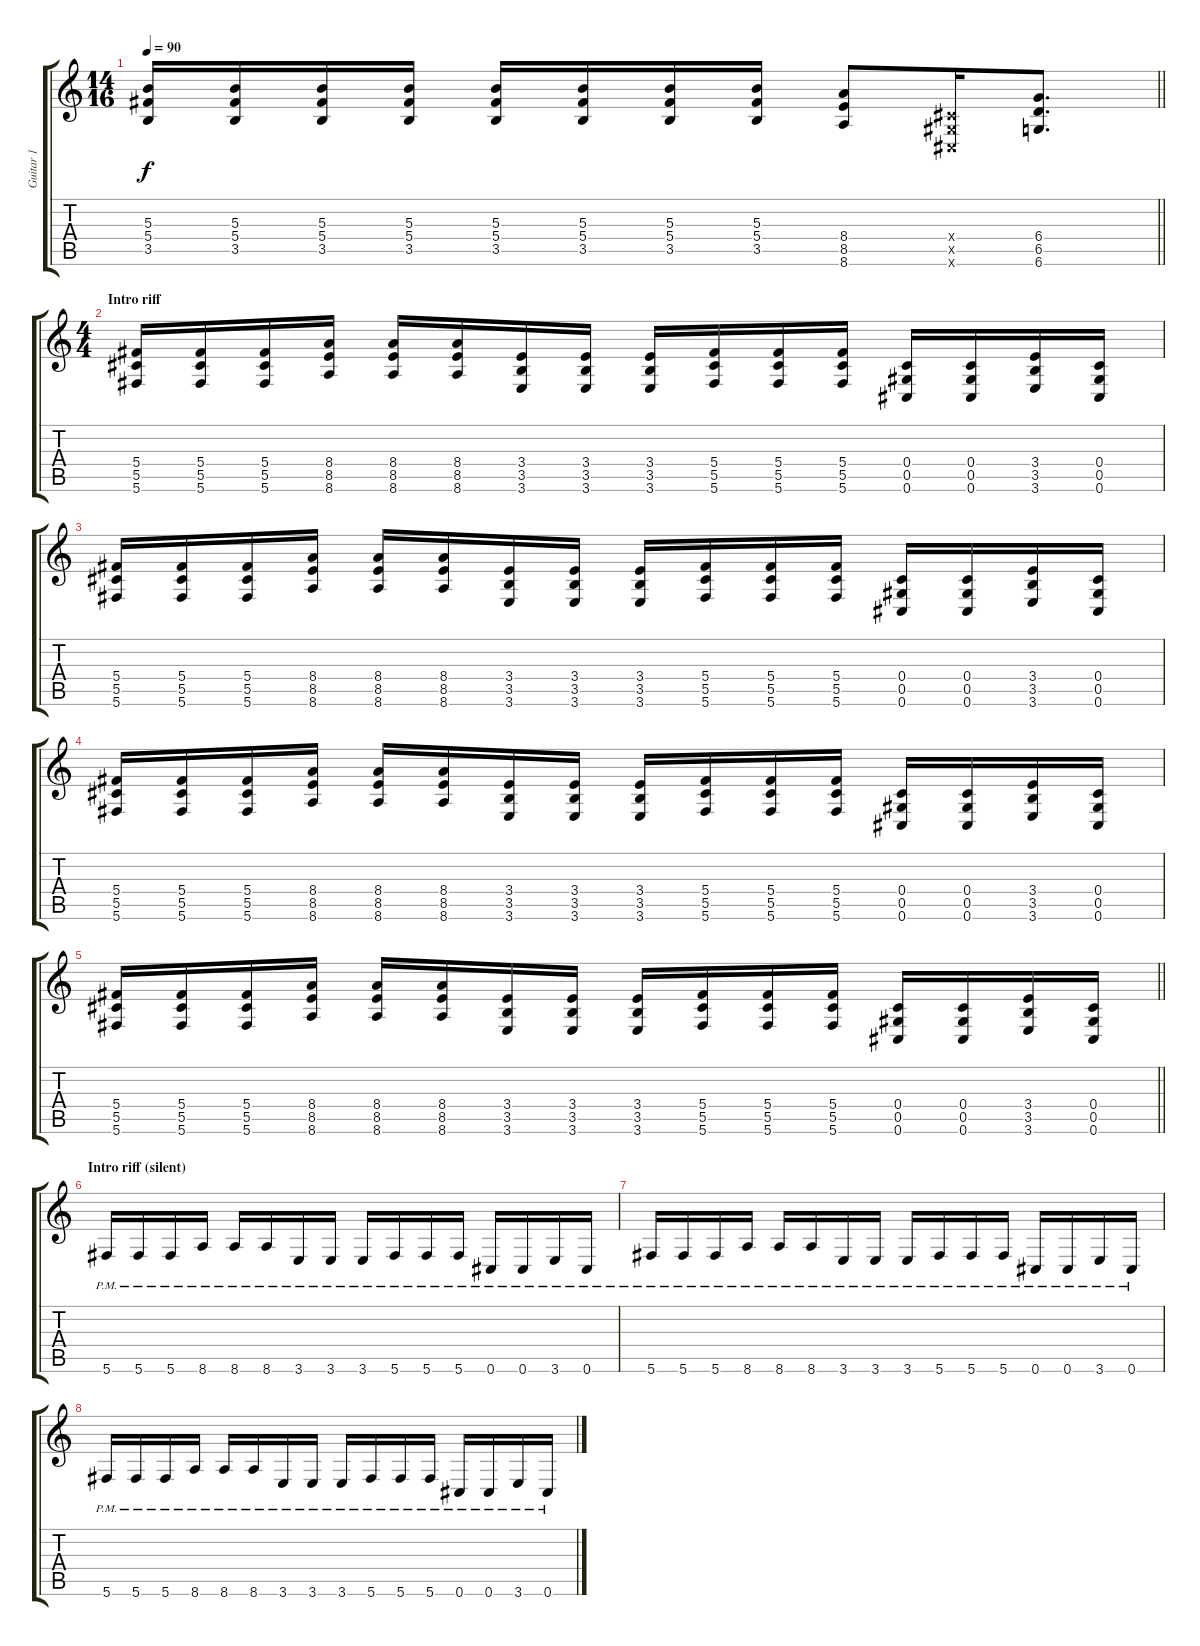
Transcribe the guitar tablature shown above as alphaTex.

\track ("Guitar 1" "Guitar 1") {instrument overdrivenguitar}
\staff {score tabs}
\tuning (Eb4 Bb3 Gb3 Db3 Ab2 Db2) {hide}
\ts (14 16)
\tempo 90
\clef g2
\barLineRight lightlight
\ks c
(5.3 5.4 3.5).16{dy f} (5.3 5.4 3.5).16 (5.3 5.4 3.5).16 (5.3 5.4 3.5).16 (5.3 5.4 3.5).16 (5.3 5.4 3.5).16 (5.3 5.4 3.5).16 (5.3 5.4 3.5).16 (8.4 8.5 8.6).8 (0.4{x} 0.5{x} 0.6{x}).16 (6.4 6.5 6.6).8{d} |
\ts (4 4)
\section ("" "Intro riff")
(5.4 5.5 5.6).16 (5.4 5.5 5.6).16 (5.4 5.5 5.6).16 (8.4 8.5 8.6).16 (8.4 8.5 8.6).16 (8.4 8.5 8.6).16 (3.4 3.5 3.6).16 (3.4 3.5 3.6).16 (3.4 3.5 3.6).16 (5.4 5.5 5.6).16 (5.4 5.5 5.6).16 (5.4 5.5 5.6).16 (0.4 0.5 0.6).16 (0.4 0.5 0.6).16 (3.4 3.5 3.6).16 (0.4 0.5 0.6).16 |
(5.4 5.5 5.6).16 (5.4 5.5 5.6).16 (5.4 5.5 5.6).16 (8.4 8.5 8.6).16 (8.4 8.5 8.6).16 (8.4 8.5 8.6).16 (3.4 3.5 3.6).16 (3.4 3.5 3.6).16 (3.4 3.5 3.6).16 (5.4 5.5 5.6).16 (5.4 5.5 5.6).16 (5.4 5.5 5.6).16 (0.4 0.5 0.6).16 (0.4 0.5 0.6).16 (3.4 3.5 3.6).16 (0.4 0.5 0.6).16 |
(5.4 5.5 5.6).16 (5.4 5.5 5.6).16 (5.4 5.5 5.6).16 (8.4 8.5 8.6).16 (8.4 8.5 8.6).16 (8.4 8.5 8.6).16 (3.4 3.5 3.6).16 (3.4 3.5 3.6).16 (3.4 3.5 3.6).16 (5.4 5.5 5.6).16 (5.4 5.5 5.6).16 (5.4 5.5 5.6).16 (0.4 0.5 0.6).16 (0.4 0.5 0.6).16 (3.4 3.5 3.6).16 (0.4 0.5 0.6).16 |
\barLineRight lightlight
(5.4 5.5 5.6).16 (5.4 5.5 5.6).16 (5.4 5.5 5.6).16 (8.4 8.5 8.6).16 (8.4 8.5 8.6).16 (8.4 8.5 8.6).16 (3.4 3.5 3.6).16 (3.4 3.5 3.6).16 (3.4 3.5 3.6).16 (5.4 5.5 5.6).16 (5.4 5.5 5.6).16 (5.4 5.5 5.6).16 (0.4 0.5 0.6).16 (0.4 0.5 0.6).16 (3.4 3.5 3.6).16 (0.4 0.5 0.6).16 |
\section ("" "Intro riff (silent)")
5.6{pm}.16 5.6{pm}.16 5.6{pm}.16 8.6{pm}.16 8.6{pm}.16 8.6{pm}.16 3.6{pm}.16 3.6{pm}.16 3.6{pm}.16 5.6{pm}.16 5.6{pm}.16 5.6{pm}.16 0.6{pm}.16 0.6{pm}.16 3.6{pm}.16 0.6{pm}.16 |
5.6{pm}.16 5.6{pm}.16 5.6{pm}.16 8.6{pm}.16 8.6{pm}.16 8.6{pm}.16 3.6{pm}.16 3.6{pm}.16 3.6{pm}.16 5.6{pm}.16 5.6{pm}.16 5.6{pm}.16 0.6{pm}.16 0.6{pm}.16 3.6{pm}.16 0.6{pm}.16 |
5.6{pm}.16 5.6{pm}.16 5.6{pm}.16 8.6{pm}.16 8.6{pm}.16 8.6{pm}.16 3.6{pm}.16 3.6{pm}.16 3.6{pm}.16 5.6{pm}.16 5.6{pm}.16 5.6{pm}.16 0.6{pm}.16 0.6{pm}.16 3.6{pm}.16 0.6{pm}.16
